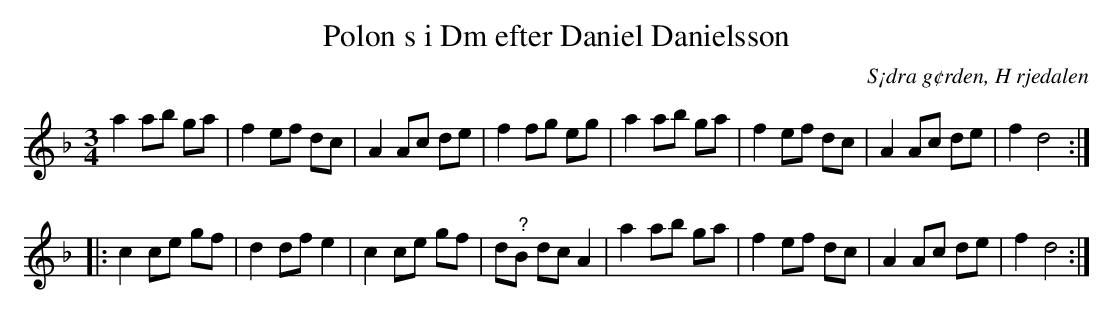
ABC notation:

X:1
T:Polon s i Dm efter Daniel Danielsson
O:S¡dra g¢rden, H rjedalen
M:3/4
L:1/16
K:Dm
a4 a2b2 g2a2 | f4 e2f2 d2c2 | A4 A2c2 d2e2 | f4 f2g2 e2g2 | a4 a2b2 g2a2 | f4 e2f2 d2c2 | A4 A2c2 d2e2 | f4 d8 ::
c4 c2e2 g2f2 | d4 d2f2 e4 | c4 c2e2 g2f2 | d2"^?"B2 d2c2 A4 | a4 a2b2 g2a2 | f4 e2f2 d2c2 | A4 A2c2 d2e2 | f4 d8 :|
